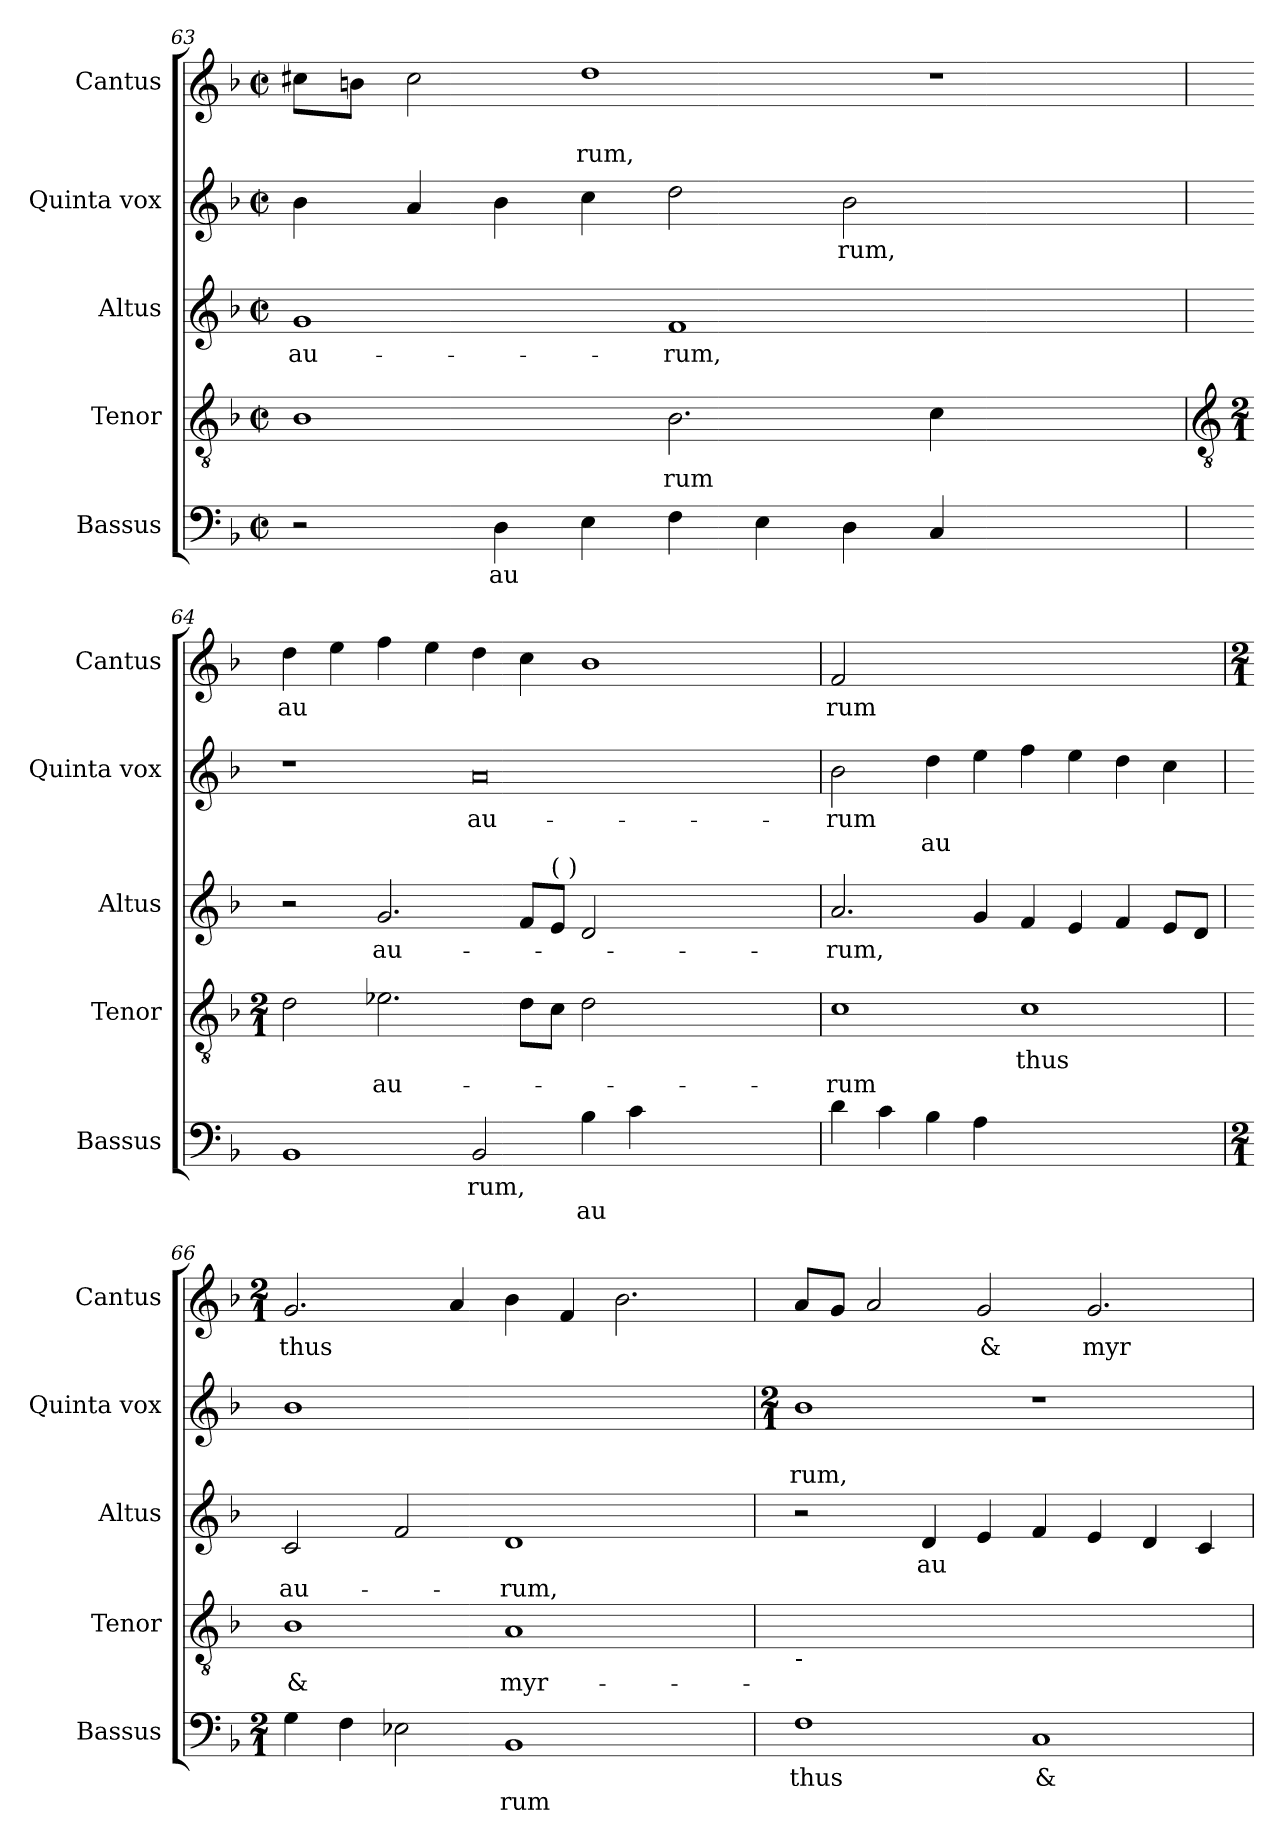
**kern	**text	**text	**kern	**text	**text	**kern	**text	**text	**kern	**text	**text	**kern	**text	**text
*part5	*part5	*part5	*part4	*part4	*part4	*part3	*part3	*part3	*part2	*part2	*part2	*part1	*part1	*part1
*staff5	*staff5	*staff5	*staff4	*staff4	*staff4	*staff3	*staff3	*staff3	*staff2	*staff2	*staff2	*staff1	*staff1	*staff1
*I"Bassus	*	*	*I"Tenor	*	*	*I"Altus	*	*	*I"Quinta vox	*	*	*I"Cantus	*	*
*I'Bassus	*	*	*I'Tenor	*	*	*I'Altus	*	*	*I'Quinta vox	*	*	*I'Cantus	*	*
*clefF4	*	*	*clefGv2	*	*	*clefG2	*	*	*clefG2	*	*	*clefG2	*	*
*k[b-]	*	*	*k[b-]	*	*	*k[b-]	*	*	*k[b-]	*	*	*k[b-]	*	*
*F:	*	*	*F:	*	*	*F:	*	*	*F:	*	*	*F:	*	*
*M4/2	*	*	*M4/2	*	*	*M4/2	*	*	*M4/2	*	*	*M4/2	*	*
*met(c|)	*	*	*met(c|)	*	*	*met(c|)	*	*	*met(c|)	*	*	*met(c|)	*	*
=63	=63	=63	=63	=63	=63	=63	=63	=63	=63	=63	=63	=63	=63	=63
!	!	!	!	!	!	!	!LO:LY:b	!	!	!	!	!	!	!
2r	.	.	1B-	.	.	1g	au-	.	4b-	.	.	8cc#L	.	.
.	.	.	.	.	.	.	.	.	.	.	.	8bJ	.	.
.	.	.	.	.	.	.	.	.	4a	.	.	2cc#	.	.
!	!LO:LY:b	!	!	!	!	!	!	!	!	!	!	!	!	!
4D	au	.	.	.	.	.	.	.	4b-	.	.	.	.	.
!	!	!	!	!	!	!	!	!	!	!	!	!	!	!LO:LY:b
4E	.	.	.	.	.	.	.	.	4cc	.	.	1dd	.	rum,
!	!	!	!	!LO:LY:b	!	!	!LO:LY:b	!	!	!	!	!	!	!
4F	.	.	2.B-	rum	.	1f	-rum,	.	2dd	.	.	.	.	.
4E	.	.	.	.	.	.	.	.	.	.	.	.	.	.
!	!	!	!	!	!	!	!	!	!	!LO:LY:b	!	!	!	!
4D	.	.	.	.	.	.	.	.	2b-	-rum,	.	.	.	.
4C	.	.	4c	.	.	.	.	.	.	.	.	1r	.	.
2.ryy	.	.	2.ryy	.	.	2.ryy	.	.	2.ryy	.	.	.	.	.
!!LO:LB:g=z
=64	=64	=64	=64	=64	=64	=64	=64	=64	=64	=64	=64	=64	=64	=64
*	*	*	*clefGv2	*	*	*	*	*	*	*	*	*	*	*
*	*	*	*M2/1	*	*	*	*	*	*	*	*	*	*	*
!	!	!	!	!	!	!	!	!	!	!	!	!	!LO:LY:b	!
1BB-	.	.	2d	.	.	2r	.	.	1r	.	.	4dd	au	.
.	.	.	.	.	.	.	.	.	.	.	.	4ee	.	.
!	!	!	!	!	!LO:LY:b	!	!LO:LY:b	!	!	!	!	!	!	!
.	.	.	2.e-X	.	au-	2.g	au-	.	.	.	.	4ff	.	.
.	.	.	.	.	.	.	.	.	.	.	.	4ee	.	.
!	!LO:LY:b	!	!	!	!	!	!	!	!	!LO:LY:b	!	!	!	!
2BB-	rum,	.	.	.	.	.	.	.	0a	au-	.	4dd	.	.
.	.	.	8dL	.	.	8fL	.	.	.	.	.	4cc	.	.
!	!	!	!	!	!	!LO:TX:a:t=(  )	!	!	!	!	!	!	!	!
.	.	.	8cJ	.	.	8eJ	.	.	.	.	.	.	.	.
!	!	!LO:LY:b	!	!	!	!	!	!	!	!	!	!	!	!
4B-	.	au	2d	.	.	2d	.	.	.	.	.	1b-	.	.
4c	.	.	.	.	.	.	.	.	.	.	.	.	.	.
1ryy	.	.	1ryy	.	.	1ryy	.	.	.	.	.	.	.	.
.	.	.	.	.	.	.	.	.	.	.	.	2ryy	.	.
=65	=65	=65	=65	=65	=65	=65	=65	=65	=65	=65	=65	=65	=65	=65
!	!	!	!	!	!LO:LY:b	!	!LO:LY:b	!	!	!LO:LY:b	!	!	!LO:LY:b	!
4d	.	.	1c	.	-rum	2.a	-rum,	.	2b-	-rum	.	2f	rum	.
4c	.	.	.	.	.	.	.	.	.	.	.	.	.	.
!	!	!	!	!	!	!	!	!	!	!	!LO:LY:b	!	!	!
4B-	.	.	.	.	.	.	.	.	4dd	.	au	1.ryy	.	.
4A	.	.	.	.	.	4g	.	.	4ee	.	.	.	.	.
!	!	!	!	!LO:LY:b	!	!	!	!	!	!	!	!	!	!
1ryy	.	.	1c	thus	.	4f	.	.	4ff	.	.	.	.	.
.	.	.	.	.	.	4e	.	.	4ee	.	.	.	.	.
.	.	.	.	.	.	4f	.	.	4dd	.	.	.	.	.
.	.	.	.	.	.	8eL	.	.	4cc	.	.	.	.	.
.	.	.	.	.	.	8dJ	.	.	.	.	.	.	.	.
!!LO:LB:g=z
=66	=66	=66	=66	=66	=66	=66	=66	=66	=66	=66	=66	=66	=66	=66
*M2/1	*	*	*	*	*	*	*	*	*	*	*	*M2/1	*	*
!	!	!	!	!LO:LY:b	!	!	!	!LO:LY:b	!	!	!	!	!LO:LY:b	!
4G	.	.	1B-	&	.	2c	.	au-	1b-	.	.	2.g	thus	.
4F	.	.	.	.	.	.	.	.	.	.	.	.	.	.
2E-X	.	.	.	.	.	2f	.	.	.	.	.	.	.	.
.	.	.	.	.	.	.	.	.	.	.	.	4a	.	.
!	!	!LO:LY:b	!	!LO:LY:b	!	!	!	!LO:LY:b	!	!	!	!	!	!
1BB-	.	rum	1A	myr-	.	1d	.	-rum,	1ryy	.	.	4b-	.	.
.	.	.	.	.	.	.	.	.	.	.	.	4f	.	.
.	.	.	.	.	.	.	.	.	.	.	.	2.b-	.	.
4ryy	.	.	4ryy	.	.	4ryy	.	.	4ryy	.	.	.	.	.
!!LO:LB:g=z
=67	=67	=67	=67	=67	=67	=67	=67	=67	=67	=67	=67	=67	=67	=67
*	*	*	*	*	*	*	*	*	*M2/1	*	*	*	*	*
!	!	!	!LO:TX:b:t=-	!	!	!	!	!	!	!	!	!	!	!
!	!LO:LY:b	!	!	!LO:LY:b	!	!	!	!	!	!	!LO:LY:b	!	!	!
1F	thus	.	[0G;<yy	-rham.	.	2r	.	.	1b-	.	rum,	8aL	.	.
.	.	.	.	.	.	.	.	.	.	.	.	8gJ	.	.
.	.	.	.	.	.	.	.	.	.	.	.	2a	.	.
!	!	!	!	!	!	!	!LO:LY:b	!	!	!	!	!	!	!
.	.	.	.	.	.	4d	au	.	.	.	.	.	.	.
!	!	!	!	!	!	!	!	!	!	!	!	!	!LO:LY:b	!
.	.	.	.	.	.	4e	.	.	.	.	.	2g	&	.
!	!LO:LY:b	!	!	!	!	!	!	!	!	!	!	!	!	!
1C	&	.	.	.	.	4f	.	.	1r	.	.	.	.	.
!	!	!	!	!	!	!	!	!	!	!	!	!	!LO:LY:b	!
.	.	.	.	.	.	4e	.	.	.	.	.	2.g	myr	.
.	.	.	.	.	.	4d	.	.	.	.	.	.	.	.
.	.	.	.	.	.	4c	.	.	.	.	.	.	.	.
=	=	=	=	=	=	=	=	=	=	=	=	=	=	=
*-	*-	*-	*-	*-	*-	*-	*-	*-	*-	*-	*-	*-	*-	*-
